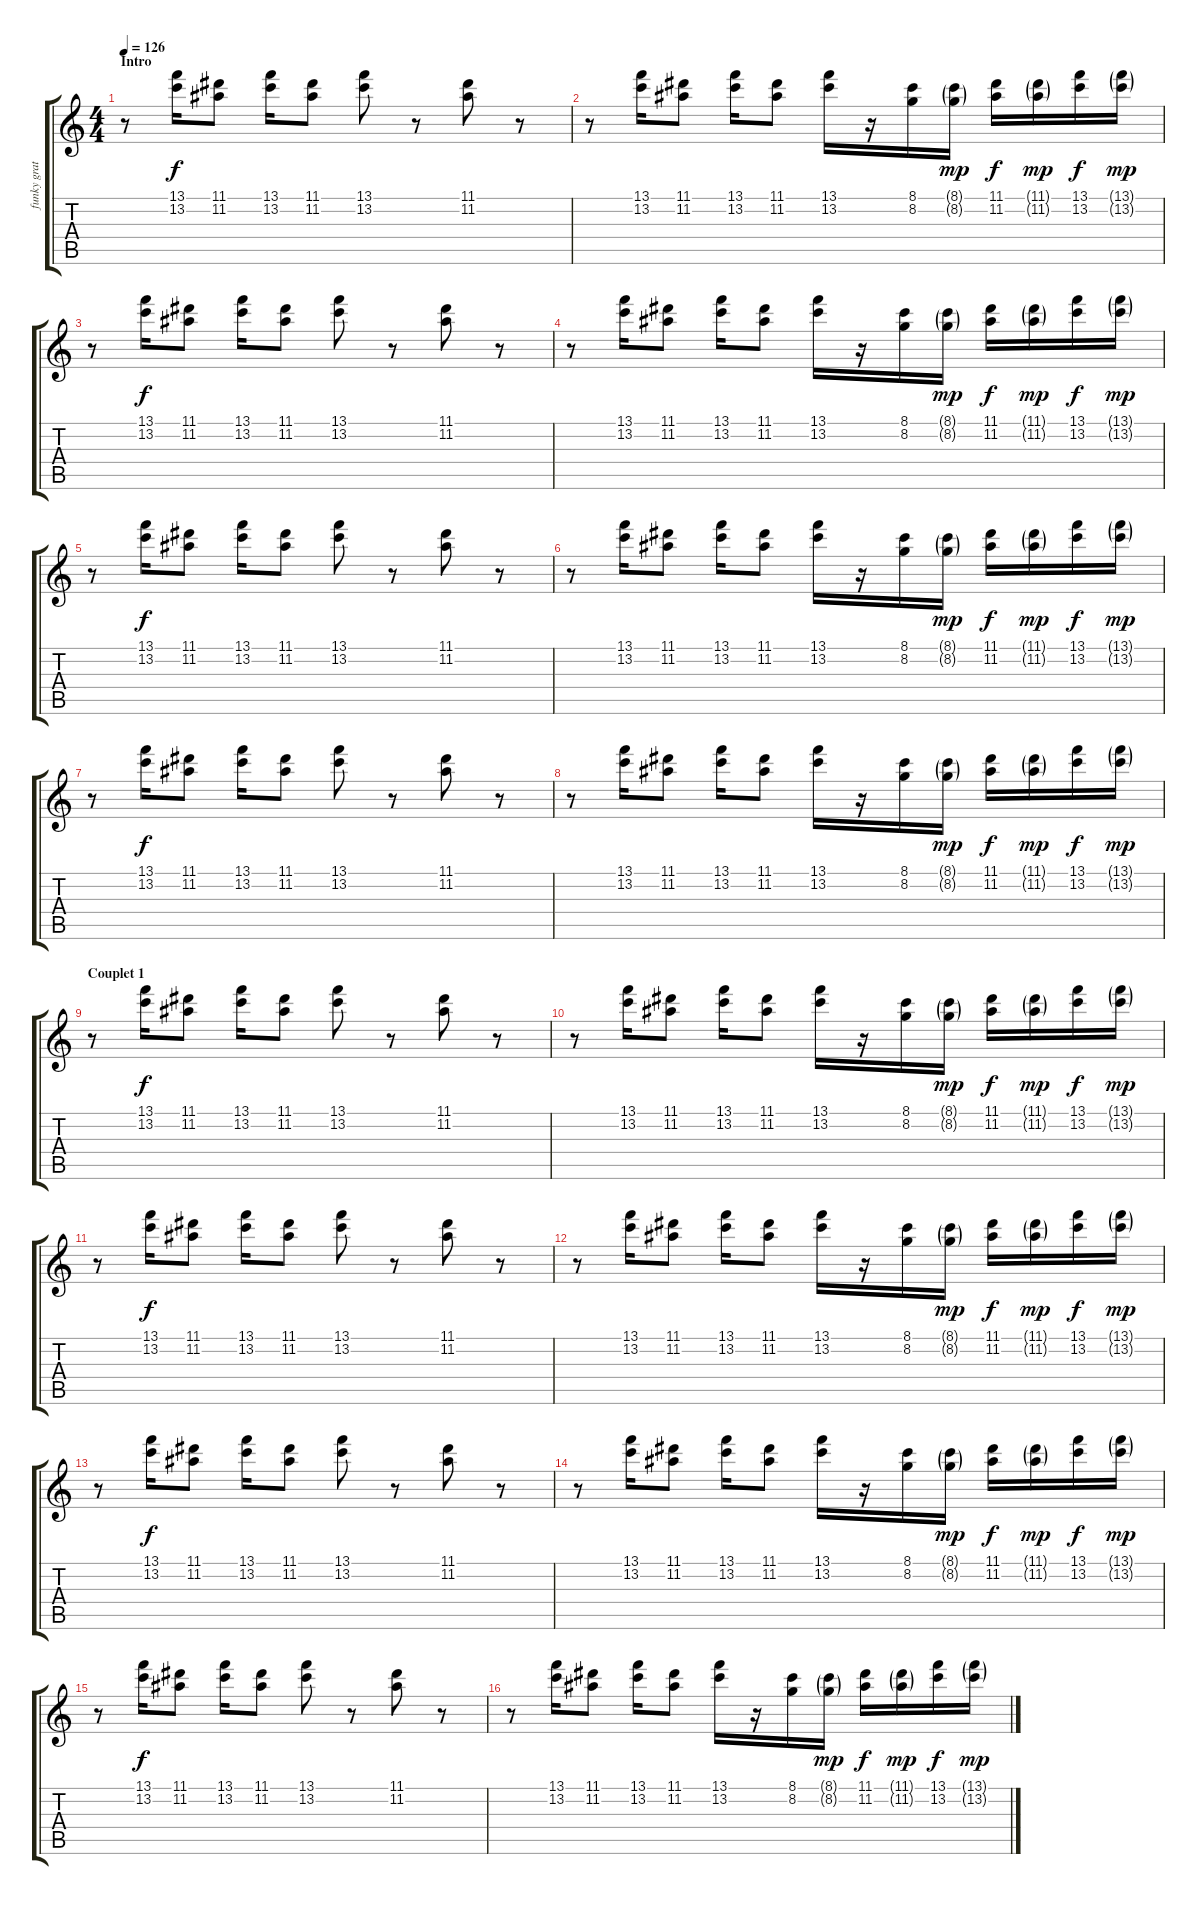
\track ("funky gratte" "funky grat") {instrument electricguitarclean}
\staff {score tabs}
\tuning (E4 B3 G3 D3 A2 E2) {hide}
\ts (4 4)
\section ("" "Intro")
\tempo 126
\clef g2
\ks c
r.8{dy f instrument electricguitarclean} (13.1 13.2).16 (11.1 11.2).8 (13.1 13.2).16 (11.1 11.2).8 (13.1 13.2).8 r.8 (11.1 11.2).8 r.8 |
r.8 (13.1 13.2).16 (11.1 11.2).8 (13.1 13.2).16 (11.1 11.2).8 (13.1 13.2).16 r.16 (8.1 8.2).16 (8.1{g} 8.2{g}).16{dy mp} (11.1 11.2).16{dy f} (11.1{g} 11.2{g}).16{dy mp} (13.1 13.2).16{dy f} (13.1{g} 13.2{g}).16{dy mp} |
r.8 (13.1 13.2).16{dy f} (11.1 11.2).8 (13.1 13.2).16 (11.1 11.2).8 (13.1 13.2).8 r.8 (11.1 11.2).8 r.8 |
r.8 (13.1 13.2).16 (11.1 11.2).8 (13.1 13.2).16 (11.1 11.2).8 (13.1 13.2).16 r.16 (8.1 8.2).16 (8.1{g} 8.2{g}).16{dy mp} (11.1 11.2).16{dy f} (11.1{g} 11.2{g}).16{dy mp} (13.1 13.2).16{dy f} (13.1{g} 13.2{g}).16{dy mp} |
r.8 (13.1 13.2).16{dy f} (11.1 11.2).8 (13.1 13.2).16 (11.1 11.2).8 (13.1 13.2).8 r.8 (11.1 11.2).8 r.8 |
r.8 (13.1 13.2).16 (11.1 11.2).8 (13.1 13.2).16 (11.1 11.2).8 (13.1 13.2).16 r.16 (8.1 8.2).16 (8.1{g} 8.2{g}).16{dy mp} (11.1 11.2).16{dy f} (11.1{g} 11.2{g}).16{dy mp} (13.1 13.2).16{dy f} (13.1{g} 13.2{g}).16{dy mp} |
r.8 (13.1 13.2).16{dy f} (11.1 11.2).8 (13.1 13.2).16 (11.1 11.2).8 (13.1 13.2).8 r.8 (11.1 11.2).8 r.8 |
r.8 (13.1 13.2).16 (11.1 11.2).8 (13.1 13.2).16 (11.1 11.2).8 (13.1 13.2).16 r.16 (8.1 8.2).16 (8.1{g} 8.2{g}).16{dy mp} (11.1 11.2).16{dy f} (11.1{g} 11.2{g}).16{dy mp} (13.1 13.2).16{dy f} (13.1{g} 13.2{g}).16{dy mp} |
\section ("" "Couplet 1")
r.8 (13.1 13.2).16{dy f} (11.1 11.2).8 (13.1 13.2).16 (11.1 11.2).8 (13.1 13.2).8 r.8 (11.1 11.2).8 r.8 |
r.8 (13.1 13.2).16 (11.1 11.2).8 (13.1 13.2).16 (11.1 11.2).8 (13.1 13.2).16 r.16 (8.1 8.2).16 (8.1{g} 8.2{g}).16{dy mp} (11.1 11.2).16{dy f} (11.1{g} 11.2{g}).16{dy mp} (13.1 13.2).16{dy f} (13.1{g} 13.2{g}).16{dy mp} |
r.8 (13.1 13.2).16{dy f} (11.1 11.2).8 (13.1 13.2).16 (11.1 11.2).8 (13.1 13.2).8 r.8 (11.1 11.2).8 r.8 |
r.8 (13.1 13.2).16 (11.1 11.2).8 (13.1 13.2).16 (11.1 11.2).8 (13.1 13.2).16 r.16 (8.1 8.2).16 (8.1{g} 8.2{g}).16{dy mp} (11.1 11.2).16{dy f} (11.1{g} 11.2{g}).16{dy mp} (13.1 13.2).16{dy f} (13.1{g} 13.2{g}).16{dy mp} |
r.8 (13.1 13.2).16{dy f} (11.1 11.2).8 (13.1 13.2).16 (11.1 11.2).8 (13.1 13.2).8 r.8 (11.1 11.2).8 r.8 |
r.8 (13.1 13.2).16 (11.1 11.2).8 (13.1 13.2).16 (11.1 11.2).8 (13.1 13.2).16 r.16 (8.1 8.2).16 (8.1{g} 8.2{g}).16{dy mp} (11.1 11.2).16{dy f} (11.1{g} 11.2{g}).16{dy mp} (13.1 13.2).16{dy f} (13.1{g} 13.2{g}).16{dy mp} |
r.8 (13.1 13.2).16{dy f} (11.1 11.2).8 (13.1 13.2).16 (11.1 11.2).8 (13.1 13.2).8 r.8 (11.1 11.2).8 r.8 |
r.8 (13.1 13.2).16 (11.1 11.2).8 (13.1 13.2).16 (11.1 11.2).8 (13.1 13.2).16 r.16 (8.1 8.2).16 (8.1{g} 8.2{g}).16{dy mp} (11.1 11.2).16{dy f} (11.1{g} 11.2{g}).16{dy mp} (13.1 13.2).16{dy f} (13.1{g} 13.2{g}).16{dy mp}
